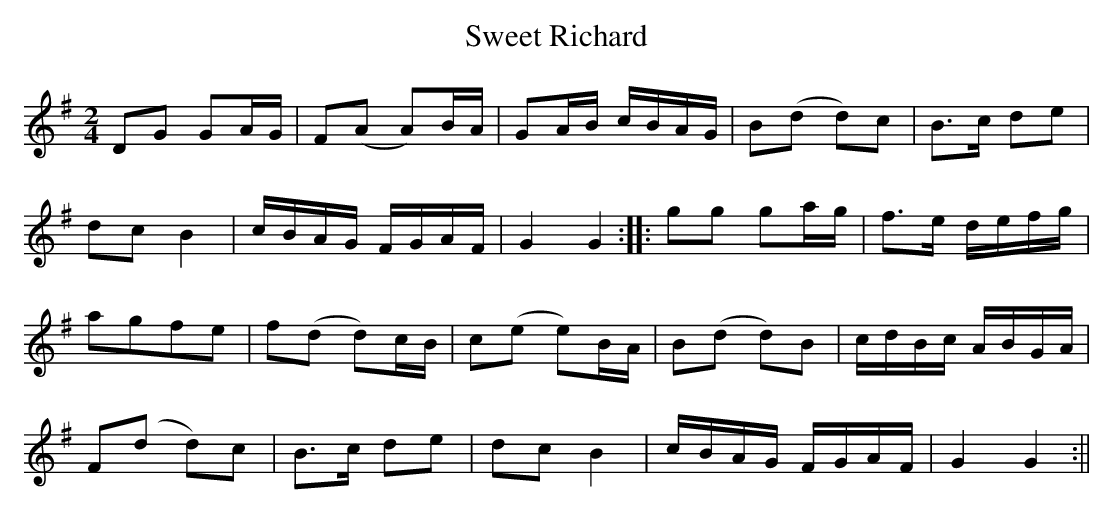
X:1
T:Sweet Richard
M:2/4
L:1/8
K:G
DG GA/G/|F(A A)B/A/|GA/B/ c/B/A/G/|B(d d)c|B>c de|
dc B2|c/B/A/G/ F/G/A/F/|G2G2:||:gg ga/g/|f>e d/e/f/g/|
agfe|f(d d)c/B/|c(e e)B/A/|B(d d)B|c/d/B/c/ A/B/G/A/|
F(d d)c|B>c de|dc B2|c/B/A/G/ F/G/A/F/|G2G2:||
